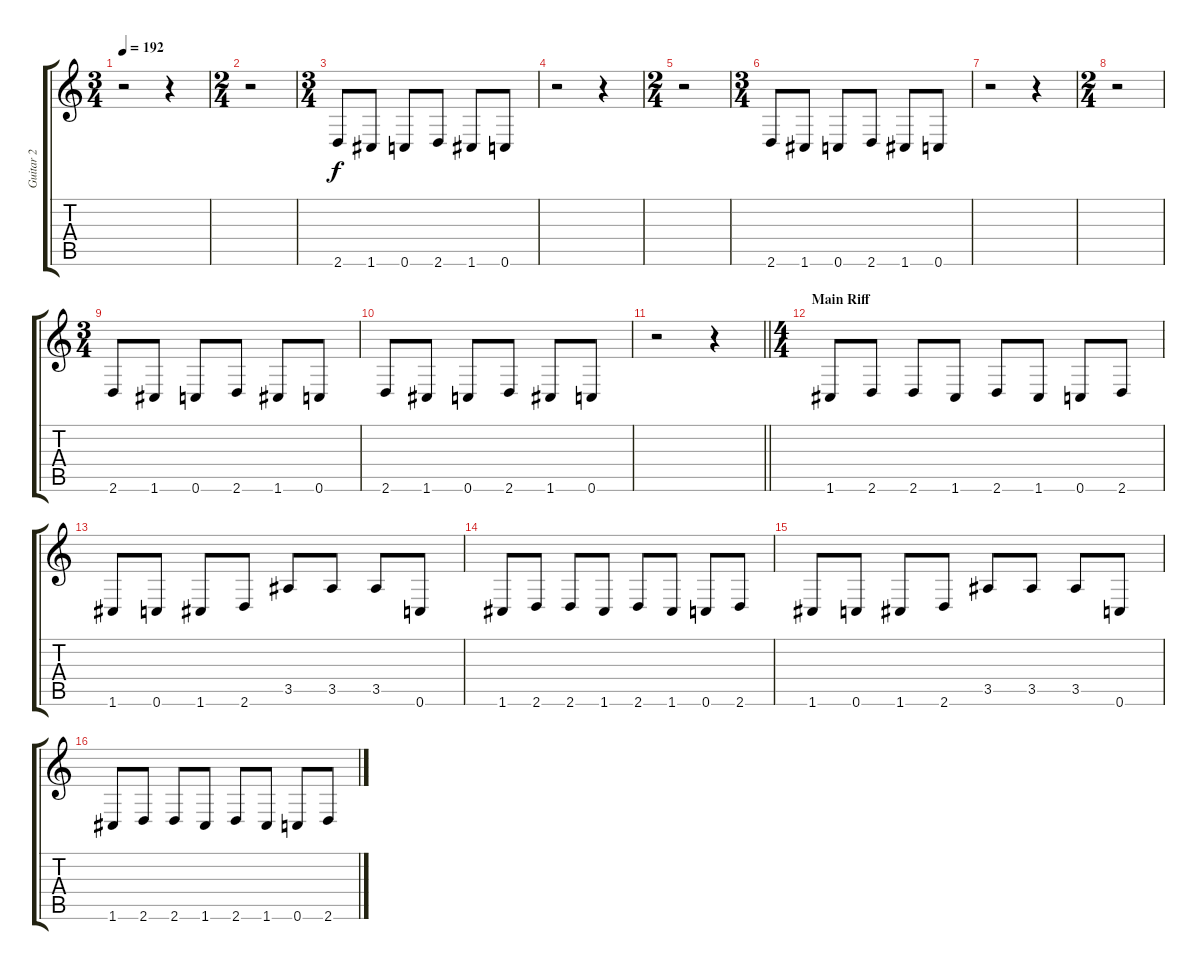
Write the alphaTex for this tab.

\track ("Guitar 2" "Guitar 2") {instrument distortionguitar}
\staff {score tabs}
\tuning (D4 A3 F3 C3 G2 C2) {hide}
\ts (3 4)
\tempo 192
\clef g2
\ks c
r.2{dy f} r.4 |
\ts (2 4)
r.2 |
\ts (3 4)
2.6.8 1.6.8 0.6.8 2.6.8 1.6.8 0.6.8 |
r.2 r.4 |
\ts (2 4)
r.2 |
\ts (3 4)
2.6.8 1.6.8 0.6.8 2.6.8 1.6.8 0.6.8 |
r.2 r.4 |
\ts (2 4)
r.2 |
\ts (3 4)
2.6.8 1.6.8 0.6.8 2.6.8 1.6.8 0.6.8 |
2.6.8 1.6.8 0.6.8 2.6.8 1.6.8 0.6.8 |
\barLineRight lightlight
r.2 r.4 |
\ts (4 4)
\section ("" "Main Riff")
1.6.8 2.6.8 2.6.8 1.6.8 2.6.8 1.6.8 0.6.8 2.6.8 |
1.6.8 0.6.8 1.6.8 2.6.8 3.5.8 3.5.8 3.5.8 0.6.8 |
1.6.8 2.6.8 2.6.8 1.6.8 2.6.8 1.6.8 0.6.8 2.6.8 |
1.6.8 0.6.8 1.6.8 2.6.8 3.5.8 3.5.8 3.5.8 0.6.8 |
1.6.8 2.6.8 2.6.8 1.6.8 2.6.8 1.6.8 0.6.8 2.6.8
